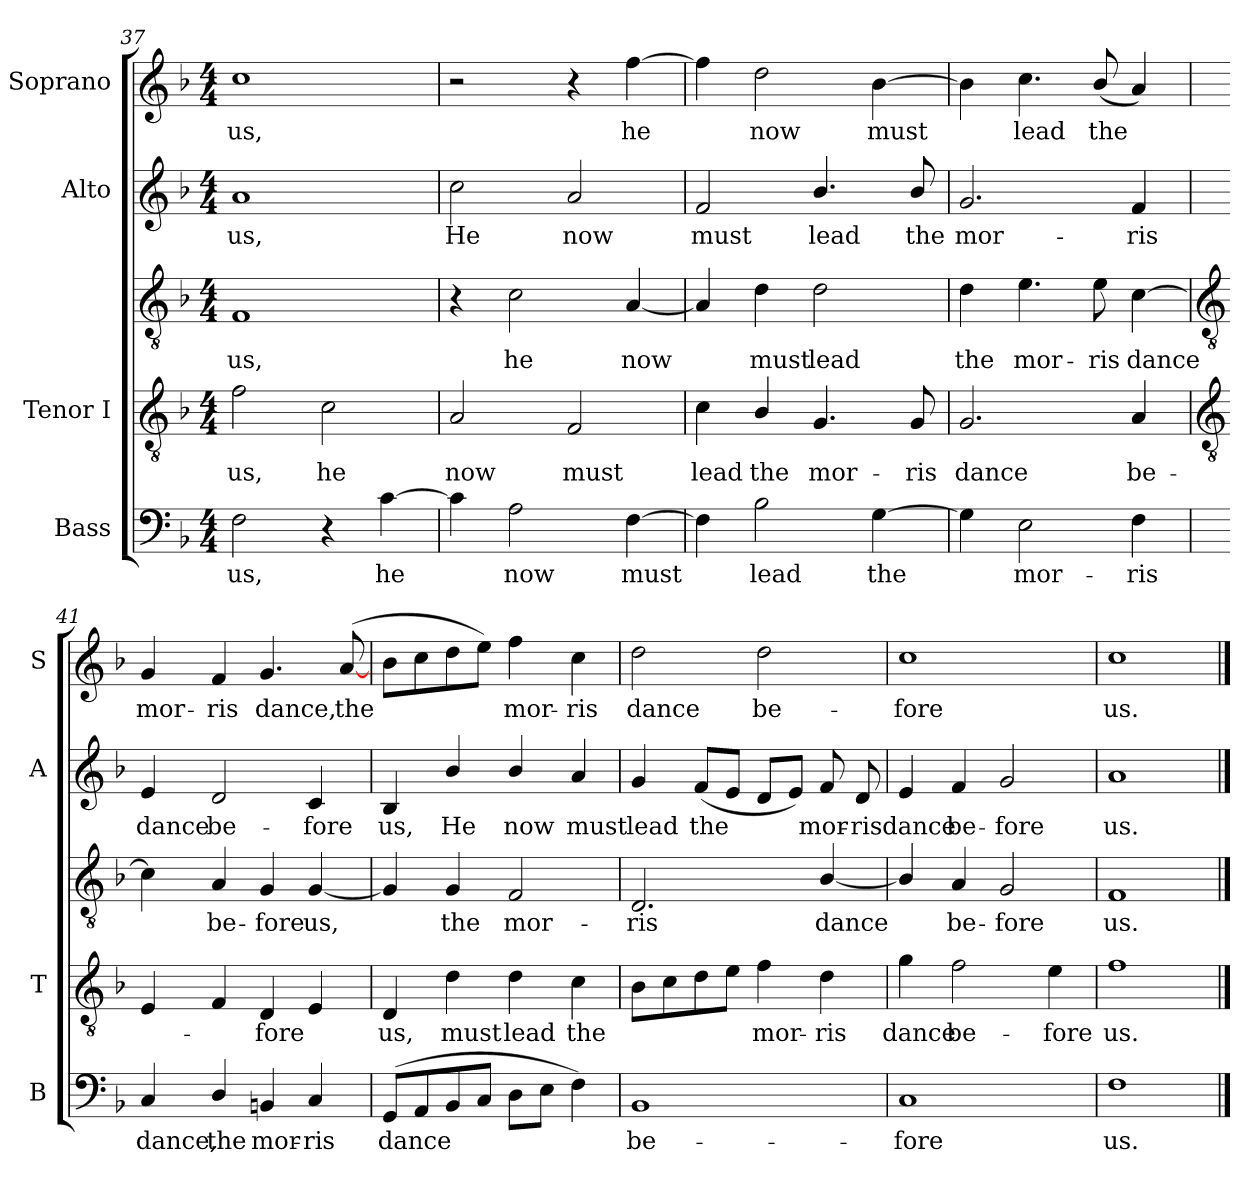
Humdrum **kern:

**kern	**text	**kern	**text	**kern	**text	**kern	**text	**kern	**text
*part4	*part4	*part3	*part3	*part3	*part3	*part2	*part2	*part1	*part1
*staff5	*staff5	*staff4	*staff4	*staff3	*staff3	*staff2	*staff2	*staff1	*staff1
*I"Bass	*	*I"Tenor I	*	*	*	*I"Alto	*	*I"Soprano	*
*I'B	*	*I'T	*	*	*	*I'A	*	*I'S	*
*clefF4	*	*clefGv2	*	*clefGv2	*	*clefG2	*	*clefG2	*
*k[b-]	*	*k[b-]	*	*k[b-]	*	*k[b-]	*	*k[b-]	*
*F:	*	*F:	*	*F:	*	*F:	*	*F:	*
*M4/4	*	*M4/4	*	*M4/4	*	*M4/4	*	*M4/4	*
=37	=37	=37	=37	=37	=37	=37	=37	=37	=37
!	!LO:LY:b	!	!LO:LY:b	!	!LO:LY:b	!	!LO:LY:b	!	!LO:LY:b
2F	us,	2f	us,	1F	us,	1a	us,	1cc	us,
!	!	!	!LO:LY:b	!	!	!	!	!	!
4r	.	2c	he	.	.	.	.	.	.
!	!LO:LY:b	!	!	!	!	!	!	!	!
[4c	he	.	.	.	.	.	.	.	.
=38	=38	=38	=38	=38	=38	=38	=38	=38	=38
!	!	!	!LO:LY:b	!	!	!	!LO:LY:b	!	!
4c]	.	2A	now	4r	.	2cc	He	2r	.
!	!LO:LY:b	!	!	!	!LO:LY:b	!	!	!	!
2A	now	.	.	2c	he	.	.	.	.
!	!	!	!LO:LY:b	!	!	!	!LO:LY:b	!	!
.	.	2F	must	.	.	2a	now	4r	.
!	!LO:LY:b	!	!	!	!LO:LY:b	!	!	!	!LO:LY:b
[4F	must	.	.	[4A	now	.	.	[4ff	he
=39	=39	=39	=39	=39	=39	=39	=39	=39	=39
!	!	!	!LO:LY:b	!	!	!	!LO:LY:b	!	!
4F]	.	4c	lead	4A]	.	2f	must	4ff]	.
!	!LO:LY:b	!	!LO:LY:b	!	!LO:LY:b	!	!	!	!LO:LY:b
2B-	lead	4B-/	the	4d	must	.	.	2dd	now
!	!	!	!LO:LY:b	!	!LO:LY:b	!	!LO:LY:b	!	!
.	.	4.G	mor-	2d	lead	4.b-/	lead	.	.
!	!LO:LY:b	!	!	!	!	!	!	!	!LO:LY:b
[4G	the	.	.	.	.	.	.	[4b-	must
!	!	!	!LO:LY:b	!	!	!	!LO:LY:b	!	!
.	.	8G	-ris	.	.	8b-/	the	.	.
=40	=40	=40	=40	=40	=40	=40	=40	=40	=40
!	!	!	!LO:LY:b	!	!LO:LY:b	!	!LO:LY:b	!	!
4G]	.	2.G	dance	4d	the	2.g	mor-	4b-]	.
!	!LO:LY:b	!	!	!	!LO:LY:b	!	!	!	!LO:LY:b
2E	mor-	.	.	4.e	mor-	.	.	4.cc	lead
!	!	!	!	!	!LO:LY:b	!	!	!	!LO:LY:b
.	.	.	.	8e	-ris	.	.	(<8b-/L	the
!	!LO:LY:b	!	!LO:LY:b	!	!LO:LY:b	!	!LO:LY:b	!	!
4F	-ris	4A	be-	[4c	dance	4f	-ris	4a)	.
!!LO:LB:g=z
=41	=41	=41	=41	=41	=41	=41	=41	=41	=41
*	*	*clefGv2	*	*clefGv2	*	*	*	*	*
!	!LO:LY:b	!	!	!	!	!	!LO:LY:b	!	!LO:LY:b
4C	dance,	4E	.	4c]	.	4e	dance	4g	mor-
!	!LO:LY:b	!	!	!	!LO:LY:b	!	!LO:LY:b	!	!LO:LY:b
4D/	the	4F	.	4A	be-	2d	be-	4f	-ris
!	!LO:LY:b	!	!LO:LY:b	!	!LO:LY:b	!	!	!	!LO:LY:b
4BBn	mor-	4D	fore	4G	-fore	.	.	4.g	dance,
!	!LO:LY:b	!	!	!	!LO:LY:b	!	!LO:LY:b	!	!
4C	-ris	4E	.	[4G	us,	4c	-fore	.	.
!	!	!	!	!	!	!	!	!	!LO:LY:b
.	.	.	.	.	.	.	.	(>[8a	the
=42	=42	=42	=42	=42	=42	=42	=42	=42	=42
!	!LO:LY:b	!	!LO:LY:b	!	!	!	!LO:LY:b	!	!
(<8GGL	dance	4D	-us,	4G]	.	4B-	us,	8b-L	.
8AA	.	.	.	.	.	.	.	8cc	.
!	!	!	!LO:LY:b	!	!LO:LY:b	!	!LO:LY:b	!	!
8BB-	.	4d	must	4G	the	4b-/	He	8dd	.
8CJ	.	.	.	.	.	.	.	8eeJ)	.
!	!	!	!LO:LY:b	!	!LO:LY:b	!	!LO:LY:b	!	!LO:LY:b
8DL	.	4d	lead	2F	mor-	4b-/	now	4ff	mor-
8EJ	.	.	.	.	.	.	.	.	.
!	!	!	!LO:LY:b	!	!	!	!LO:LY:b	!	!LO:LY:b
4F)	.	4c	the	.	.	4a	must	4cc	-ris
=43	=43	=43	=43	=43	=43	=43	=43	=43	=43
!	!LO:LY:b	!	!	!	!LO:LY:b	!	!LO:LY:b	!	!LO:LY:b
1BB-	be-	8B-L	.	2.D	ris	4g	lead	2dd	dance
.	.	8c	.	.	.	.	.	.	.
!	!	!	!	!	!	!	!LO:LY:b	!	!
.	.	8d	.	.	.	(<8fL	the	.	.
.	.	8eJ	.	.	.	8eJ	.	.	.
!	!	!	!LO:LY:b	!	!	!	!	!	!LO:LY:b
.	.	4f	mor-	.	.	8dL	.	2dd	be-
.	.	.	.	.	.	8eJ)	.	.	.
!	!	!	!LO:LY:b	!	!LO:LY:b	!	!LO:LY:b	!	!
.	.	4d	-ris	[4B-/	dance	8f	mor-	.	.
!	!	!	!	!	!	!	!LO:LY:b	!	!
.	.	.	.	.	.	8d	-ris	.	.
=44	=44	=44	=44	=44	=44	=44	=44	=44	=44
!	!LO:LY:b	!	!LO:LY:b	!	!	!	!LO:LY:b	!	!LO:LY:b
1C	-fore	4g	dance	4B-/]	.	4e	dance	1cc	-fore
!	!	!	!LO:LY:b	!	!LO:LY:b	!	!LO:LY:b	!	!
.	.	2f	be-	4A	be-	4f	be-	.	.
!	!	!	!	!	!LO:LY:b	!	!LO:LY:b	!	!
.	.	.	.	2G	-fore	2g	-fore	.	.
!	!	!	!LO:LY:b	!	!	!	!	!	!
.	.	4e	-fore	.	.	.	.	.	.
=45	=45	=45	=45	=45	=45	=45	=45	=45	=45
!	!LO:LY:b	!	!LO:LY:b	!	!LO:LY:b	!	!LO:LY:b	!	!LO:LY:b
1F	us.	1f	us.	1F	us.	1a	us.	1cc	us.
==	==	==	==	==	==	==	==	==	==
*-	*-	*-	*-	*-	*-	*-	*-	*-	*-
